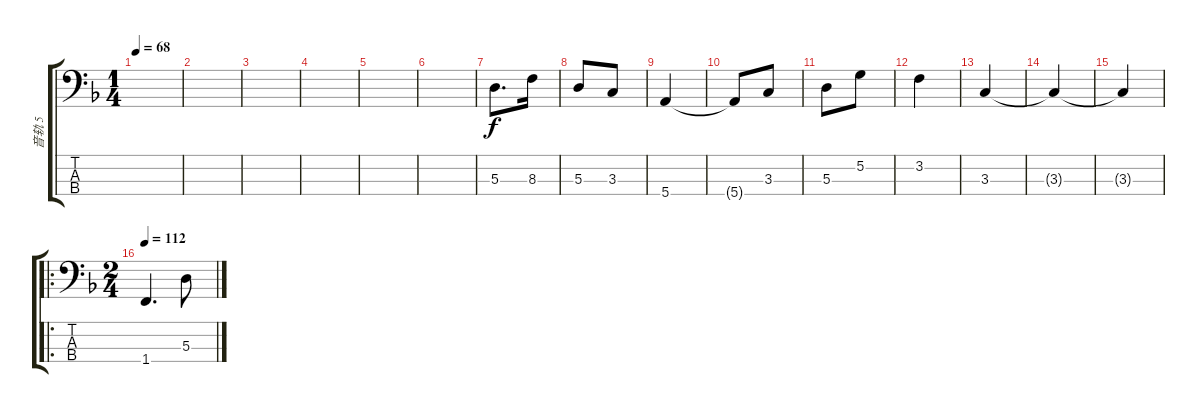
\track ("音轨 5" "音轨 5") {instrument electricbassfinger}
\staff {score tabs}
\tuning (G2 D2 A1 E1) {hide}
\ts (1 4)
\tempo 68
\clef f4
\ks f
|
|
|
|
|
|
5.3.8{d} 8.3.16 |
5.3.8 3.3.8 |
5.4.4 |
5.4{t}.8 3.3.8 |
5.3.8 5.2.8 |
3.2.4 |
3.3.4 |
3.3{t}.4 |
3.3{t}.4 |
\ro
\ts (2 4)
\tempo 112
1.4.4{d} 5.3.8
